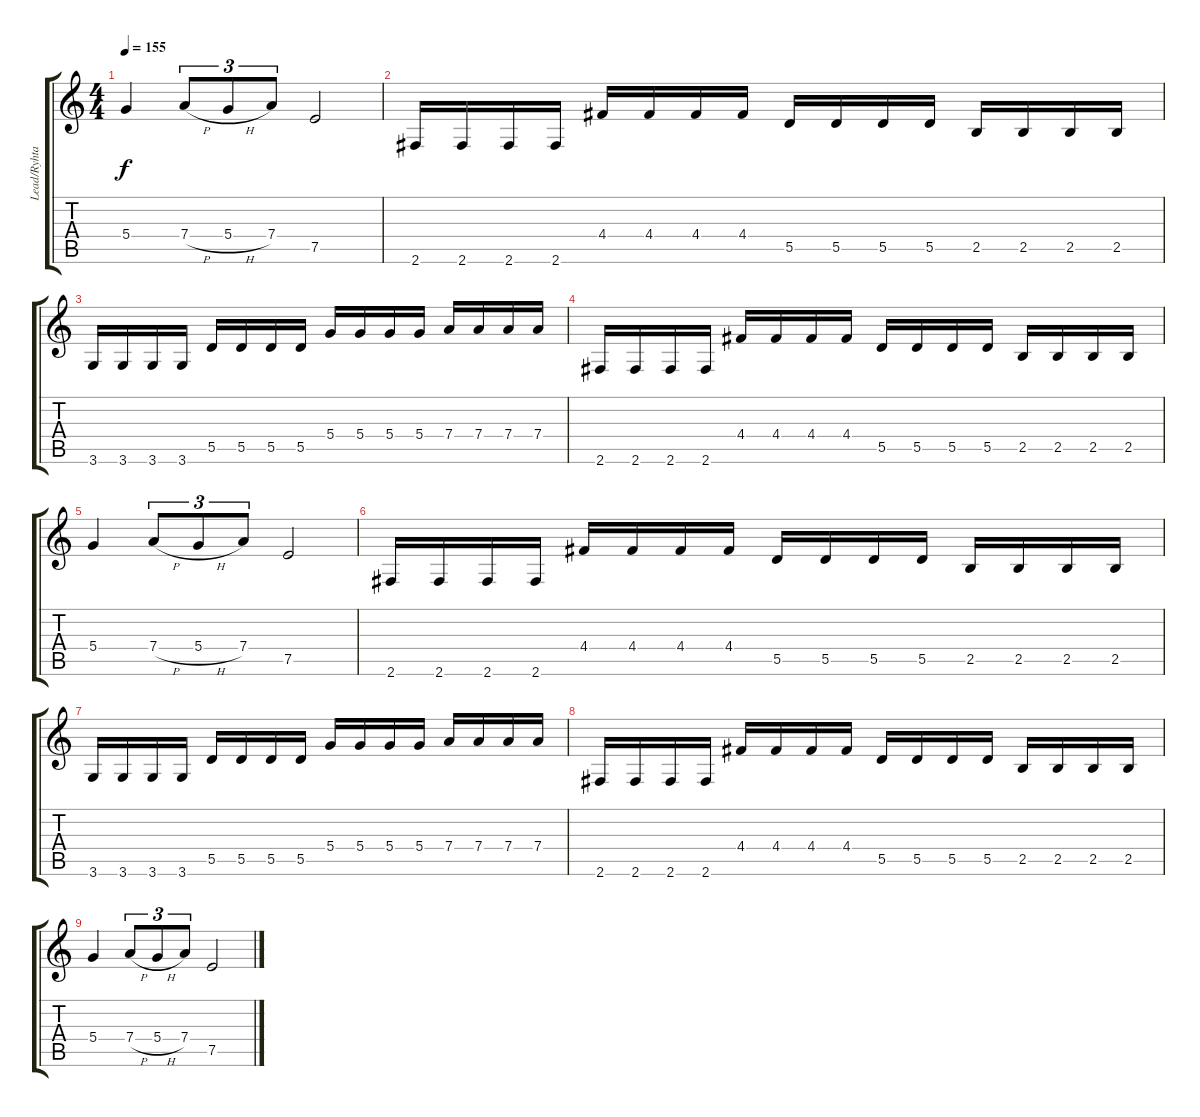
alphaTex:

\track ("Lead/Ryhtam" "Lead/Ryhta") {instrument distortionguitar}
\staff {score tabs}
\tuning (E4 B3 G3 D3 A2 E2) {hide}
\ts (4 4)
\tempo 155
\clef g2
\ks c
5.4.4{dy f} 7.4{h}.8{tu (3 2)} 5.4{h}.8{tu (3 2)} 7.4.8{tu (3 2)} 7.5.2 |
2.6.16 2.6.16 2.6.16 2.6.16 4.4.16 4.4.16 4.4.16 4.4.16 5.5.16 5.5.16 5.5.16 5.5.16 2.5.16 2.5.16 2.5.16 2.5.16 |
3.6.16 3.6.16 3.6.16 3.6.16 5.5.16 5.5.16 5.5.16 5.5.16 5.4.16 5.4.16 5.4.16 5.4.16 7.4.16 7.4.16 7.4.16 7.4.16 |
2.6.16 2.6.16 2.6.16 2.6.16 4.4.16 4.4.16 4.4.16 4.4.16 5.5.16 5.5.16 5.5.16 5.5.16 2.5.16 2.5.16 2.5.16 2.5.16 |
5.4.4 7.4{h}.8{tu (3 2)} 5.4{h}.8{tu (3 2)} 7.4.8{tu (3 2)} 7.5.2 |
2.6.16 2.6.16 2.6.16 2.6.16 4.4.16 4.4.16 4.4.16 4.4.16 5.5.16 5.5.16 5.5.16 5.5.16 2.5.16 2.5.16 2.5.16 2.5.16 |
3.6.16 3.6.16 3.6.16 3.6.16 5.5.16 5.5.16 5.5.16 5.5.16 5.4.16 5.4.16 5.4.16 5.4.16 7.4.16 7.4.16 7.4.16 7.4.16 |
2.6.16 2.6.16 2.6.16 2.6.16 4.4.16 4.4.16 4.4.16 4.4.16 5.5.16 5.5.16 5.5.16 5.5.16 2.5.16 2.5.16 2.5.16 2.5.16 |
5.4.4 7.4{h}.8{tu (3 2)} 5.4{h}.8{tu (3 2)} 7.4.8{tu (3 2)} 7.5.2
